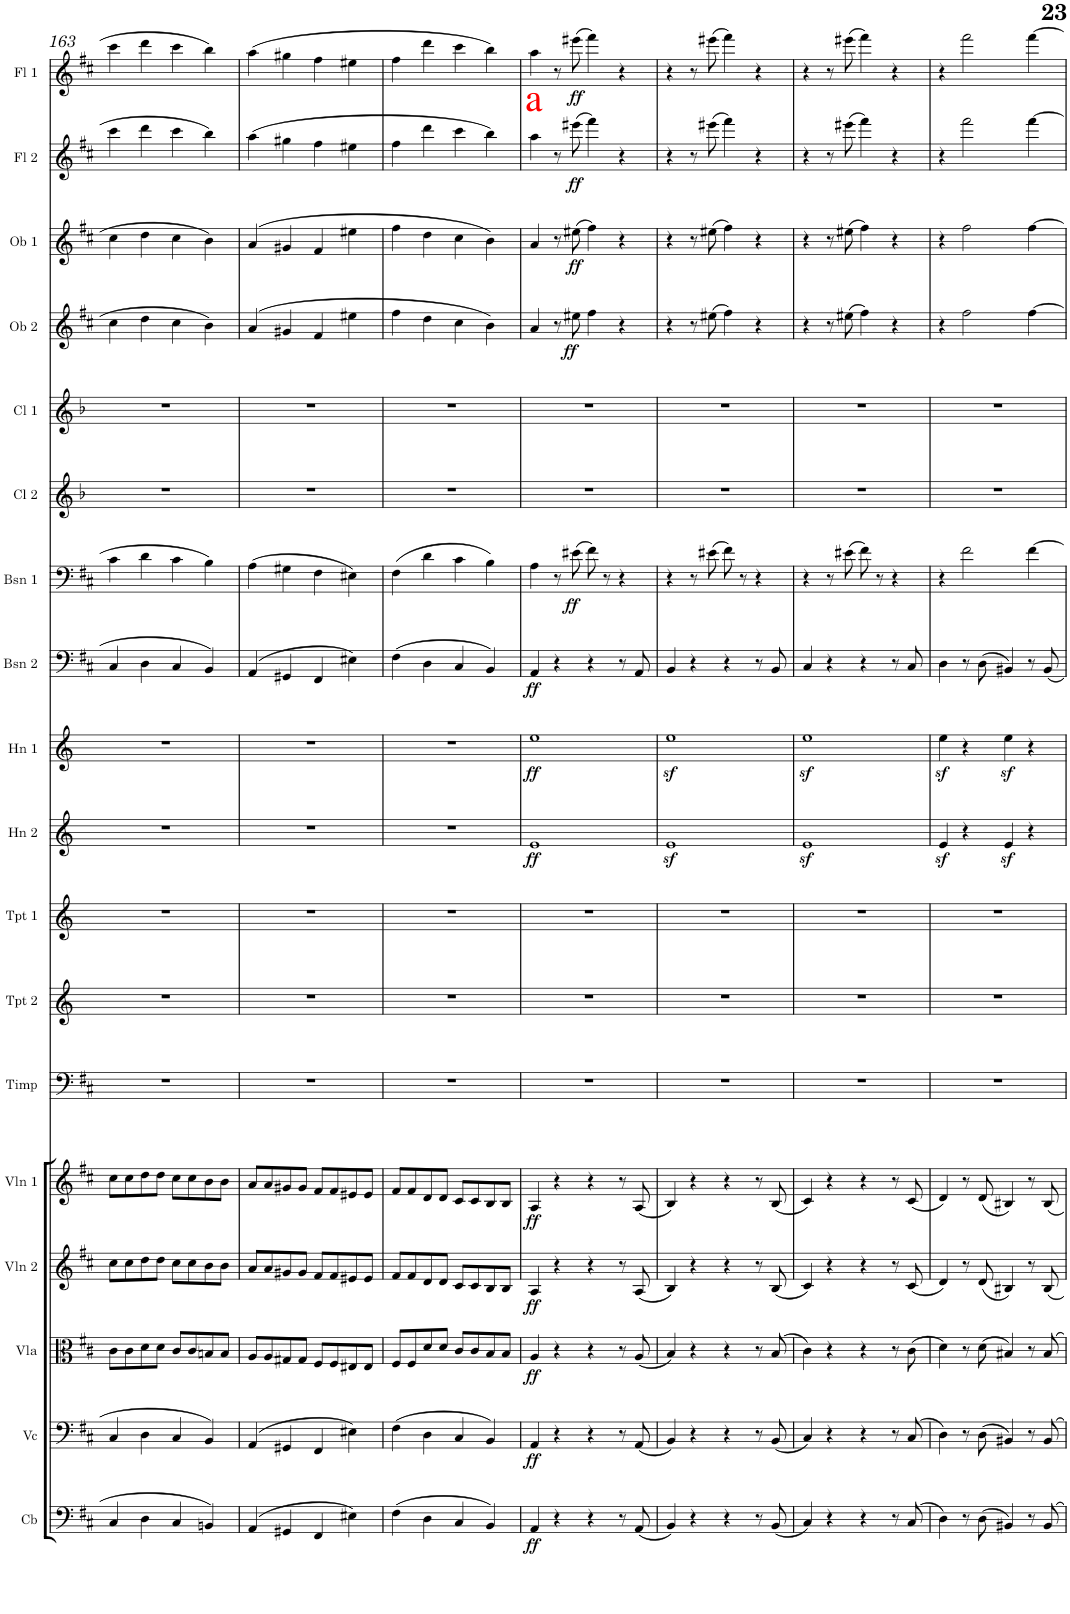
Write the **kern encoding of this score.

**kern	**dynam	**kern	**dynam	**kern	**dynam	**kern	**dynam	**kern	**dynam	**kern	**kern	**kern	**kern	**dynam	**kern	**dynam	**kern	**dynam	**kern	**dynam	**kern	**kern	**kern	**dynam	**kern	**dynam	**kern	**dynam	**kern	**text	**dynam
*part18	*part18	*part17	*part17	*part16	*part16	*part15	*part15	*part14	*part14	*part13	*part12	*part11	*part10	*part10	*part9	*part9	*part8	*part8	*part7	*part7	*part6	*part5	*part4	*part4	*part3	*part3	*part2	*part2	*part1	*part1	*part1
*staff18	*staff18	*staff17	*staff17	*staff16	*staff16	*staff15	*staff15	*staff14	*staff14	*staff13	*staff12	*staff11	*staff10	*staff10	*staff9	*staff9	*staff8	*staff8	*staff7	*staff7	*staff6	*staff5	*staff4	*staff4	*staff3	*staff3	*staff2	*staff2	*staff1	*staff1	*staff1
*I"Contrabass	*	*I"Violoncello	*	*I"Viola	*	*I"Violin 2	*	*I"Violin 1	*	*I"Timpani	*I"D Trumpet 2	*I"D Trumpet 1	*I"D Horn 2	*	*I"D Horn 1	*	*I"Bassoon 2	*	*I"Bassoon 1	*	*I"A Clarinet 2	*I"A Clarinet 1	*I"Oboe 2	*	*I"Oboe 1	*	*I"Flute 2	*	*I"Flute 1	*	*
*I'Cb	*	*I'Vc	*	*I'Vla	*	*I'Vln 2	*	*I'Vln 1	*	*I'Timp	*I'Tpt 2	*I'Tpt 1	*I'Hn 2	*	*I'Hn 1	*	*I'Bsn 2	*	*I'Bsn 1	*	*I'Cl 2	*I'Cl 1	*I'Ob 2	*	*I'Ob 1	*	*I'Fl 2	*	*I'Fl 1	*	*
!!LO:PB:g=z
*clefF4	*	*clefF4	*	*clefC3	*	*clefG2	*	*clefG2	*	*clefF4	*clefG2	*clefG2	*clefG2	*	*clefG2	*	*clefF4	*	*clefF4	*	*clefG2	*clefG2	*clefG2	*	*clefG2	*	*clefG2	*	*clefG2	*	*
*Trd7c12	*	*	*	*	*	*	*	*	*	*	*Trd-1c-2	*Trd-1c-2	*Trd6c10	*	*Trd6c10	*	*	*	*	*	*Trd2c3	*Trd2c3	*	*	*	*	*	*	*	*	*
*k[f#c#]	*	*k[f#c#]	*	*k[f#c#]	*	*k[f#c#]	*	*k[f#c#]	*	*k[f#c#]	*k[]	*k[]	*k[]	*	*k[]	*	*k[f#c#]	*	*k[f#c#]	*	*k[b-]	*k[b-]	*k[f#c#]	*	*k[f#c#]	*	*k[f#c#]	*	*k[f#c#]	*	*
*M2/2	*	*M2/2	*	*M2/2	*	*M2/2	*	*M2/2	*	*M2/2	*M2/2	*M2/2	*M2/2	*	*M2/2	*	*M2/2	*	*M2/2	*	*M2/2	*M2/2	*M2/2	*	*M2/2	*	*M2/2	*	*M2/2	*	*
*met(c|)	*	*met(c|)	*	*met(c|)	*	*met(c|)	*	*met(c|)	*	*met(c|)	*met(c|)	*met(c|)	*met(c|)	*	*met(c|)	*	*met(c|)	*	*met(c|)	*	*met(c|)	*met(c|)	*met(c|)	*	*met(c|)	*	*met(c|)	*	*met(c|)	*	*
=163	=163	=163	=163	=163	=163	=163	=163	=163	=163	=163	=163	=163	=163	=163	=163	=163	=163	=163	=163	=163	=163	=163	=163	=163	=163	=163	=163	=163	=163	=163	=163
4C#/	.	4C#/	.	8c#\L	.	8cc#\L	.	8cc#\L	.	1r	1r	1r	1r	.	1r	.	4C#/	.	4c#\	.	1r	1r	4cc#\	.	4cc#\	.	4ccc#\	.	4ccc#\	.	.
.	.	.	.	8c#\	.	8cc#\	.	8cc#\	.	.	.	.	.	.	.	.	.	.	.	.	.	.	.	.	.	.	.	.	.	.	.
4D\	.	4D\	.	8d\	.	8dd\	.	8dd\	.	.	.	.	.	.	.	.	4D\	.	4d\	.	.	.	4dd\	.	4dd\	.	4ddd\	.	4ddd\	.	.
.	.	.	.	8d\J	.	8dd\J	.	8dd\J	.	.	.	.	.	.	.	.	.	.	.	.	.	.	.	.	.	.	.	.	.	.	.
4C#/	.	4C#/	.	8c#/L	.	8cc#\L	.	8cc#\L	.	.	.	.	.	.	.	.	4C#/	.	4c#\	.	.	.	4cc#\	.	4cc#\	.	4ccc#\	.	4ccc#\	.	.
.	.	.	.	8c#/	.	8cc#\	.	8cc#\	.	.	.	.	.	.	.	.	.	.	.	.	.	.	.	.	.	.	.	.	.	.	.
4BBn/	.	4BB/	.	8Bn/	.	8b\	.	8b\	.	.	.	.	.	.	.	.	4BB/	.	4B\	.	.	.	4b\	.	4b\	.	4bb\	.	4bb\	.	.
.	.	.	.	8B/J	.	8b\J	.	8b\J	.	.	.	.	.	.	.	.	.	.	.	.	.	.	.	.	.	.	.	.	.	.	.
=164	=164	=164	=164	=164	=164	=164	=164	=164	=164	=164	=164	=164	=164	=164	=164	=164	=164	=164	=164	=164	=164	=164	=164	=164	=164	=164	=164	=164	=164	=164	=164
(4AA/	.	(4AA/	.	8A/L	.	8a/L	.	8a/L	.	1r	1r	1r	1r	.	1r	.	(4AA/	.	(4A\	.	1r	1r	(4a/	.	(4a/	.	(4aa\	.	(4aa\	.	.
.	.	.	.	8A/	.	8a/	.	8a/	.	.	.	.	.	.	.	.	.	.	.	.	.	.	.	.	.	.	.	.	.	.	.
4GG#X/	.	4GG#X/	.	8G#X/	.	8g#X/	.	8g#X/	.	.	.	.	.	.	.	.	4GG#X/	.	4G#X\	.	.	.	4g#X/	.	4g#X/	.	4gg#X\	.	4gg#X\	.	.
.	.	.	.	8G#/J	.	8g#/J	.	8g#/J	.	.	.	.	.	.	.	.	.	.	.	.	.	.	.	.	.	.	.	.	.	.	.
4FF#/	.	4FF#/	.	8F#/L	.	8f#/L	.	8f#/L	.	.	.	.	.	.	.	.	4FF#/	.	4F#\	.	.	.	4f#/	.	4f#/	.	4ff#\	.	4ff#\	.	.
.	.	.	.	8F#/	.	8f#/	.	8f#/	.	.	.	.	.	.	.	.	.	.	.	.	.	.	.	.	.	.	.	.	.	.	.
4E#X\)	.	4E#X\)	.	8E#X/	.	8e#X/	.	8e#X/	.	.	.	.	.	.	.	.	4E#X\)	.	4E#X\)	.	.	.	4ee#X\	.	4ee#X\	.	4ee#X\	.	4ee#X\	.	.
.	.	.	.	8E#/J	.	8e#/J	.	8e#/J	.	.	.	.	.	.	.	.	.	.	.	.	.	.	.	.	.	.	.	.	.	.	.
=165	=165	=165	=165	=165	=165	=165	=165	=165	=165	=165	=165	=165	=165	=165	=165	=165	=165	=165	=165	=165	=165	=165	=165	=165	=165	=165	=165	=165	=165	=165	=165
(4F#\	.	(4F#\	.	8F#/L	.	8f#/L	.	8f#/L	.	1r	1r	1r	1r	.	1r	.	(4F#\	.	(4F#\	.	1r	1r	4ff#\	.	4ff#\	.	4ff#\	.	4ff#\	.	.
.	.	.	.	8F#/	.	8f#/	.	8f#/	.	.	.	.	.	.	.	.	.	.	.	.	.	.	.	.	.	.	.	.	.	.	.
4D\	.	4D\	.	8d/	.	8d/	.	8d/	.	.	.	.	.	.	.	.	4D\	.	4d\	.	.	.	4dd\	.	4dd\	.	4ddd\	.	4ddd\	.	.
.	.	.	.	8d/J	.	8d/J	.	8d/J	.	.	.	.	.	.	.	.	.	.	.	.	.	.	.	.	.	.	.	.	.	.	.
4C#/	.	4C#/	.	8c#/L	.	8c#/L	.	8c#/L	.	.	.	.	.	.	.	.	4C#/	.	4c#\	.	.	.	4cc#\	.	4cc#\	.	4ccc#\	.	4ccc#\	.	.
.	.	.	.	8c#/	.	8c#/	.	8c#/	.	.	.	.	.	.	.	.	.	.	.	.	.	.	.	.	.	.	.	.	.	.	.
4BB/)	.	4BB/)	.	8B/	.	8B/	.	8B/	.	.	.	.	.	.	.	.	4BB/)	.	4B\)	.	.	.	4b\)	.	4b\)	.	4bb\)	.	4bb\)	.	.
.	.	.	.	8B/J	.	8B/J	.	8B/J	.	.	.	.	.	.	.	.	.	.	.	.	.	.	.	.	.	.	.	.	.	.	.
=166	=166	=166	=166	=166	=166	=166	=166	=166	=166	=166	=166	=166	=166	=166	=166	=166	=166	=166	=166	=166	=166	=166	=166	=166	=166	=166	=166	=166	=166	=166	=166
!	!LO:DY:b	!	!LO:DY:b	!	!LO:DY:b	!	!LO:DY:b	!	!LO:DY:b	!	!	!	!	!LO:DY:b	!	!LO:DY:b	!	!LO:DY:b	!	!	!	!	!	!	!	!	!	!	!	!LO:LY:b:color=#FF0000	!
4AA/	ff	4AA/	ff	4A/	ff	4A/	ff	4A/	ff	1r	1r	1r	1e	ff	1ee	ff	4AA/	ff	4A\	.	1r	1r	4a/	.	4a/	.	4aa\	.	4aa\	a	.
4r	.	4r	.	4r	.	4r	.	4r	.	.	.	.	.	.	.	.	4r	.	8r	.	.	.	8r	.	8r	.	8r	.	8r	.	.
!	!	!	!	!	!	!	!	!	!	!	!	!	!	!	!	!	!	!	!	!LO:DY:b	!	!	!	!LO:DY:b	!	!LO:DY:b	!	!LO:DY:b	!	!	!LO:DY:b
.	.	.	.	.	.	.	.	.	.	.	.	.	.	.	.	.	.	.	(8e#X\	ff	.	.	8ee#X\	ff	(8ee#X\	ff	(8eee#X\	ff	(8eee#X\	.	ff
4r	.	4r	.	4r	.	4r	.	4r	.	.	.	.	.	.	.	.	4r	.	8f#\)	.	.	.	4ff#\	.	4ff#\)	.	4fff#\)	.	4fff#\)	.	.
.	.	.	.	.	.	.	.	.	.	.	.	.	.	.	.	.	.	.	8r	.	.	.	.	.	.	.	.	.	.	.	.
8r	.	8r	.	8r	.	8r	.	8r	.	.	.	.	.	.	.	.	8r	.	4r	.	.	.	4r	.	4r	.	4r	.	4r	.	.
(8AA/	.	(8AA/	.	(8A/	.	(8A/	.	(8A/	.	.	.	.	.	.	.	.	8AA/	.	.	.	.	.	.	.	.	.	.	.	.	.	.
=167	=167	=167	=167	=167	=167	=167	=167	=167	=167	=167	=167	=167	=167	=167	=167	=167	=167	=167	=167	=167	=167	=167	=167	=167	=167	=167	=167	=167	=167	=167	=167
4BB/)	.	4BB/)	.	4B/)	.	4B/)	.	4B/)	.	1r	1r	1r	1ez<	.	1eez<	.	4BB/	.	4r	.	1r	1r	4r	.	4r	.	4r	.	4r	.	.
4r	.	4r	.	4r	.	4r	.	4r	.	.	.	.	.	.	.	.	4r	.	8r	.	.	.	8r	.	8r	.	8r	.	8r	.	.
.	.	.	.	.	.	.	.	.	.	.	.	.	.	.	.	.	.	.	(8e#X\	.	.	.	(8ee#X\	.	(8ee#X\	.	(8eee#X\	.	(8eee#X\	.	.
4r	.	4r	.	4r	.	4r	.	4r	.	.	.	.	.	.	.	.	4r	.	8f#\)	.	.	.	4ff#\)	.	4ff#\)	.	4fff#\)	.	4fff#\)	.	.
.	.	.	.	.	.	.	.	.	.	.	.	.	.	.	.	.	.	.	8r	.	.	.	.	.	.	.	.	.	.	.	.
8r	.	8r	.	8r	.	8r	.	8r	.	.	.	.	.	.	.	.	8r	.	4r	.	.	.	4r	.	4r	.	4r	.	4r	.	.
(8BB/	.	(8BB/	.	(8B/	.	(8B/	.	(8B/	.	.	.	.	.	.	.	.	8BB/	.	.	.	.	.	.	.	.	.	.	.	.	.	.
=168	=168	=168	=168	=168	=168	=168	=168	=168	=168	=168	=168	=168	=168	=168	=168	=168	=168	=168	=168	=168	=168	=168	=168	=168	=168	=168	=168	=168	=168	=168	=168
4C#/)	.	4C#/)	.	4c#\)	.	4c#/)	.	4c#/)	.	1r	1r	1r	1ez<	.	1eez<	.	4C#/	.	4r	.	1r	1r	4r	.	4r	.	4r	.	4r	.	.
4r	.	4r	.	4r	.	4r	.	4r	.	.	.	.	.	.	.	.	4r	.	8r	.	.	.	8r	.	8r	.	8r	.	8r	.	.
.	.	.	.	.	.	.	.	.	.	.	.	.	.	.	.	.	.	.	(8e#X\	.	.	.	(8ee#X\	.	(8ee#X\	.	(8eee#X\	.	(8eee#X\	.	.
4r	.	4r	.	4r	.	4r	.	4r	.	.	.	.	.	.	.	.	4r	.	8f#\)	.	.	.	4ff#\)	.	4ff#\)	.	4fff#\)	.	4fff#\)	.	.
.	.	.	.	.	.	.	.	.	.	.	.	.	.	.	.	.	.	.	8r	.	.	.	.	.	.	.	.	.	.	.	.
8r	.	8r	.	8r	.	8r	.	8r	.	.	.	.	.	.	.	.	8r	.	4r	.	.	.	4r	.	4r	.	4r	.	4r	.	.
(8C#/	.	(8C#/	.	(8c#\	.	(8c#/	.	(8c#/	.	.	.	.	.	.	.	.	8C#/	.	.	.	.	.	.	.	.	.	.	.	.	.	.
=169	=169	=169	=169	=169	=169	=169	=169	=169	=169	=169	=169	=169	=169	=169	=169	=169	=169	=169	=169	=169	=169	=169	=169	=169	=169	=169	=169	=169	=169	=169	=169
4D\)	.	4D\)	.	4d\)	.	4d/)	.	4d/)	.	1r	1r	1r	4ez</	.	4eez<\	.	4D\	.	4r	.	1r	1r	4r	.	4r	.	4r	.	4r	.	.
8r	.	8r	.	8r	.	8r	.	8r	.	.	.	.	4r	.	4r	.	8r	.	2f#\	.	.	.	2ff#\	.	2ff#\	.	2fff#\	.	2fff#\	.	.
(8D\	.	(8D\	.	(8d\	.	(8d/	.	(8d/	.	.	.	.	.	.	.	.	(8D\	.	.	.	.	.	.	.	.	.	.	.	.	.	.
4BB#X/)	.	4BB#X/)	.	4B#X/)	.	4B#X/)	.	4B#X/)	.	.	.	.	4ez</	.	4eez<\	.	4BB#X/)	.	.	.	.	.	.	.	.	.	.	.	.	.	.
8r	.	8r	.	8r	.	8r	.	8r	.	.	.	.	4r	.	4r	.	8r	.	[4f#\	.	.	.	[4ff#\	.	[4ff#\	.	[4fff#\	.	[4fff#\	.	.
8BB#/	.	8BB#/	.	8B#/	.	8B#/	.	8B#/	.	.	.	.	.	.	.	.	8BB#/	.	.	.	.	.	.	.	.	.	.	.	.	.	.
=	=	=	=	=	=	=	=	=	=	=	=	=	=	=	=	=	=	=	=	=	=	=	=	=	=	=	=	=	=	=	=
*-	*-	*-	*-	*-	*-	*-	*-	*-	*-	*-	*-	*-	*-	*-	*-	*-	*-	*-	*-	*-	*-	*-	*-	*-	*-	*-	*-	*-	*-	*-	*-
